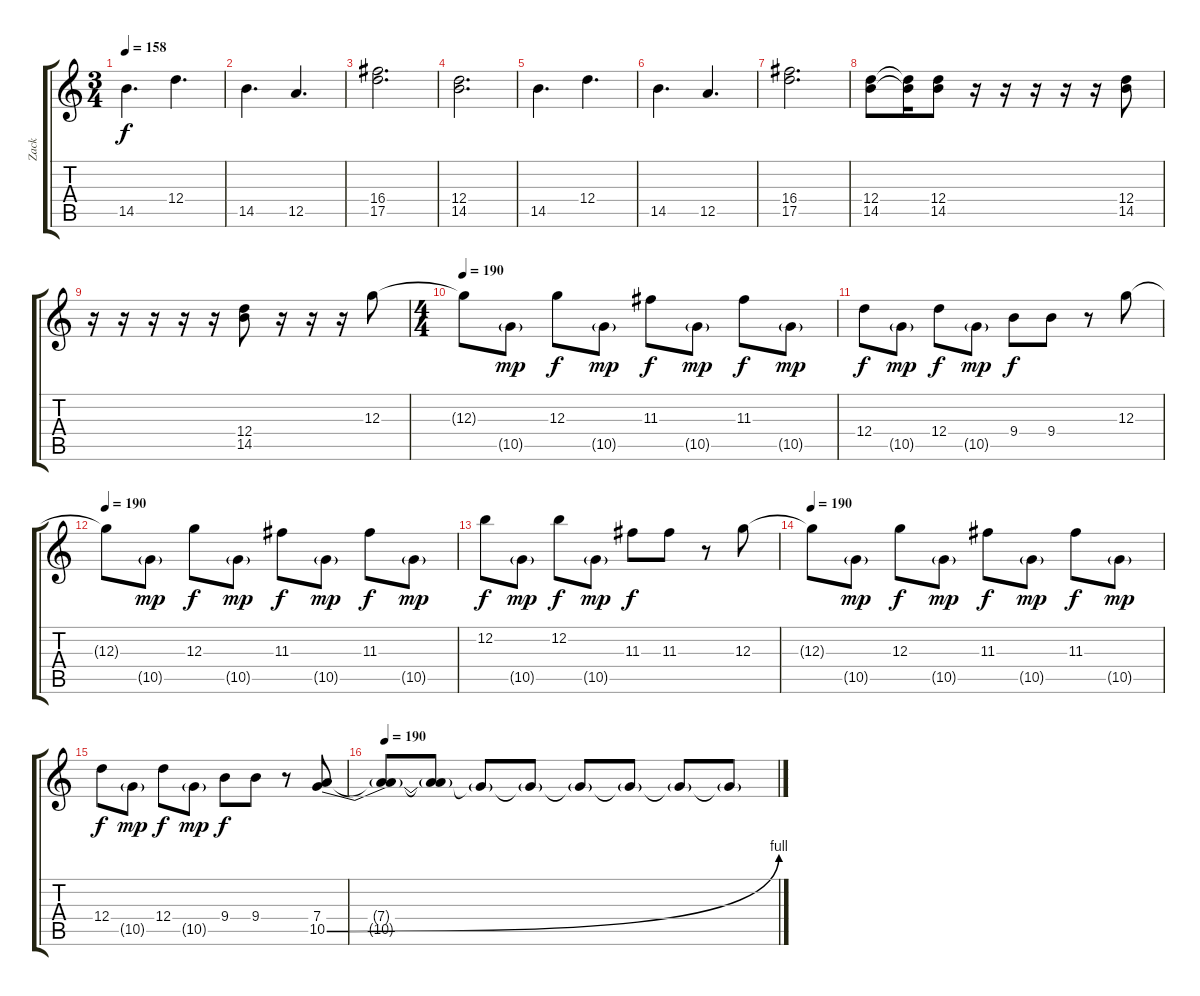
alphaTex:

\track ("Zack" "Zack") {instrument acousticguitarsteel}
\staff {score tabs}
\tuning (E4 B3 G3 D3 A2 E2) {hide}
\ts (3 4)
\tempo 158
\clef g2
\ks c
14.5.4{d dy f} 12.4.4{d} |
14.5.4{d} 12.5.4{d} |
(16.4 17.5).2{d} |
(12.4 14.5).2{d} |
14.5.4{d} 12.4.4{d} |
14.5.4{d} 12.5.4{d} |
(16.4 17.5).2{d} |
(12.4 14.5).8 (12.4{t} 14.5{t}).16 (12.4 14.5).8 r.16 r.16 r.16 r.16 r.16 (12.4 14.5).8 |
r.16 r.16 r.16 r.16 r.16 (12.4 14.5).8 r.16 r.16 r.16 12.3.8 |
\ts (4 4)
\tempo 190
12.3{t}.8 10.5{g}.8{dy mp} 12.3.8{dy f} 10.5{g}.8{dy mp} 11.3.8{dy f} 10.5{g}.8{dy mp} 11.3.8{dy f} 10.5{g}.8{dy mp} |
12.4.8{dy f} 10.5{g}.8{dy mp} 12.4.8{dy f} 10.5{g}.8{dy mp} 9.4.8{dy f} 9.4.8 r.8 12.3.8 |
\tempo 190
12.3{t}.8 10.5{g}.8{dy mp} 12.3.8{dy f} 10.5{g}.8{dy mp} 11.3.8{dy f} 10.5{g}.8{dy mp} 11.3.8{dy f} 10.5{g}.8{dy mp} |
12.2.8{dy f} 10.5{g}.8{dy mp} 12.2.8{dy f} 10.5{g}.8{dy mp} 11.3.8{dy f} 11.3.8 r.8 12.3.8 |
\tempo 190
12.3{t}.8 10.5{g}.8{dy mp} 12.3.8{dy f} 10.5{g}.8{dy mp} 11.3.8{dy f} 10.5{g}.8{dy mp} 11.3.8{dy f} 10.5{g}.8{dy mp} |
12.4.8{dy f} 10.5{g}.8{dy mp} 12.4.8{dy f} 10.5{g}.8{dy mp} 9.4.8{dy f} 9.4.8 r.8 (7.4 10.5{be (bend 0 0 60 4)}).8 |
\tempo 190
(7.4{t} 10.5{t}).8 (7.4{t} 10.5{t}).8 10.5{t}.8 10.5{t}.8 10.5{t}.8 10.5{t}.8 10.5{t}.8 10.5{t}.8
